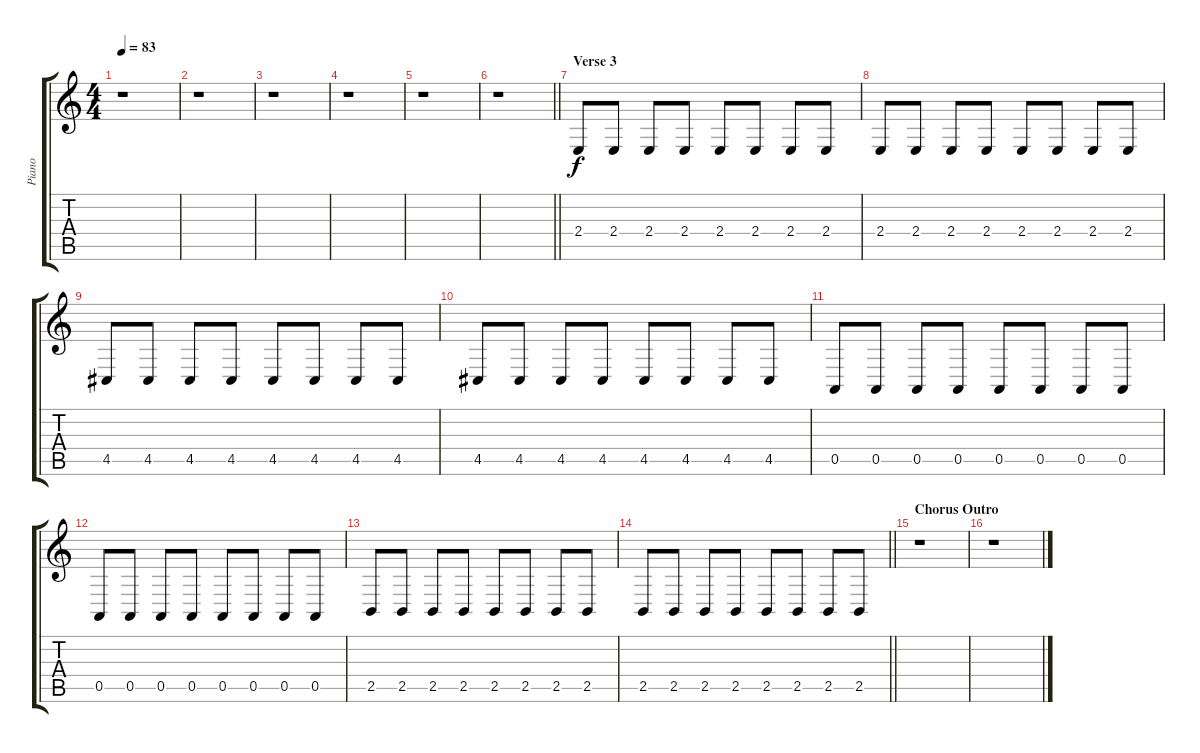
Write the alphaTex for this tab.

\track ("Piano" "Piano") {mute instrument acousticgrandpiano}
\staff {score tabs}
\tuning (E4 B3 G3 D3 A2 E2) {hide}
\ts (4 4)
\tempo 83
\clef g2
\ks c
r.1{dy f} |
r.1 |
r.1 |
r.1 |
r.1 |
\barLineRight lightlight
r.1 |
\section ("" "Verse 3")
2.4.8{volume 16} 2.4.8 2.4.8 2.4.8 2.4.8 2.4.8 2.4.8 2.4.8 |
2.4.8 2.4.8 2.4.8 2.4.8 2.4.8 2.4.8 2.4.8 2.4.8 |
4.5.8 4.5.8 4.5.8 4.5.8 4.5.8 4.5.8 4.5.8 4.5.8 |
4.5.8 4.5.8 4.5.8 4.5.8 4.5.8 4.5.8 4.5.8 4.5.8 |
0.5.8{volume 16} 0.5.8 0.5.8 0.5.8 0.5.8 0.5.8 0.5.8 0.5.8 |
0.5.8 0.5.8 0.5.8 0.5.8 0.5.8 0.5.8 0.5.8 0.5.8 |
2.5.8 2.5.8 2.5.8 2.5.8 2.5.8 2.5.8 2.5.8 2.5.8 |
\barLineRight lightlight
2.5.8 2.5.8 2.5.8 2.5.8 2.5.8 2.5.8 2.5.8 2.5.8 |
\section ("" "Chorus Outro")
r.1 |
r.1
